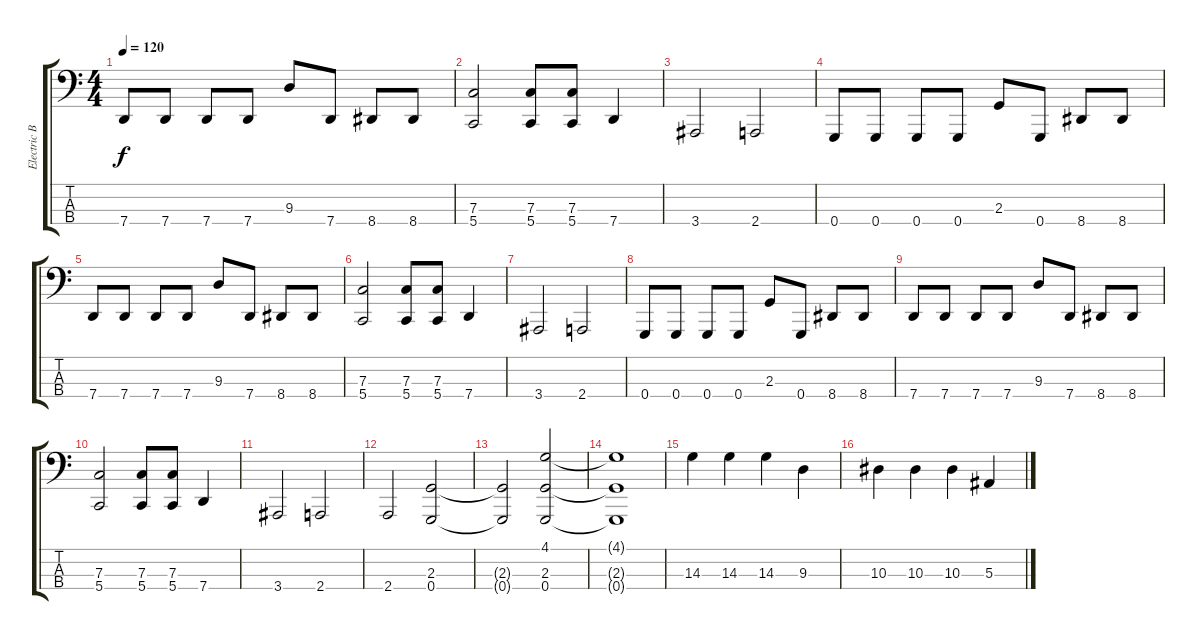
\track ("Electric Bass" "Electric B") {instrument electricbasspick}
\staff {score tabs}
\tuning (Eb2 Bb1 F1 G0) {hide}
\ts (4 4)
\tempo 120
\clef f4
\ks c
7.4.8{dy f} 7.4.8 7.4.8 7.4.8 9.3.8 7.4.8 8.4.8 8.4.8 |
(7.3 5.4).2 (7.3 5.4).8 (7.3 5.4).8 7.4.4 |
3.4.2 2.4.2 |
0.4.8 0.4.8 0.4.8 0.4.8 2.3.8 0.4.8 8.4.8 8.4.8 |
7.4.8 7.4.8 7.4.8 7.4.8 9.3.8 7.4.8 8.4.8 8.4.8 |
(7.3 5.4).2 (7.3 5.4).8 (7.3 5.4).8 7.4.4 |
3.4.2 2.4.2 |
0.4.8 0.4.8 0.4.8 0.4.8 2.3.8 0.4.8 8.4.8 8.4.8 |
7.4.8 7.4.8 7.4.8 7.4.8 9.3.8 7.4.8 8.4.8 8.4.8 |
(7.3 5.4).2 (7.3 5.4).8 (7.3 5.4).8 7.4.4 |
3.4.2 2.4.2 |
2.4.2 (2.3 0.4).2 |
(2.3{t} 0.4{t}).2 (4.1 2.3 0.4).2 |
(4.1{t} 2.3{t} 0.4{t}).1 |
14.3.4 14.3.4 14.3.4 9.3.4 |
10.3.4 10.3.4 10.3.4 5.3.4
